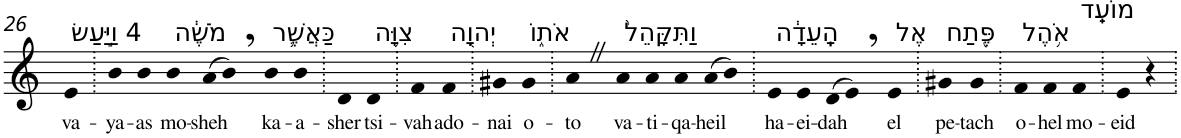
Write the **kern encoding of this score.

**kern	**text
*part1	*part1
*staff1	*staff1
*I"Piano	*
*I'Pno	*
!!LO:PB:g=z
*clefG2	*
*k[]	*
=26	=26
!LO:TX:a:t=4 וַיַּ֣עַשׂ	!
!	!LO:LY:b
4e	va-
=27.	=27.
!	!LO:LY:b
4b	-ya-
!	!LO:LY:b
4b	-as
!LO:TX:a:t=מֹשֶׁ֔ה	!
!	!LO:LY:b
4b	mo-
!	!LO:LY:b
(>8a	-sheh
8b,)	.
!LO:TX:a:t=כַּאֲשֶׁ֛ר	!
!	!LO:LY:b
4b	ka-
!	!LO:LY:b
4b	-a-
=28.	=28.
!	!LO:LY:b
4d	-sher
!LO:TX:a:t=צִוָּ֥ה	!
!	!LO:LY:b
4d	tsi-
=29.	=29.
!	!LO:LY:b
4f	-vah
!LO:TX:a:t=יְהוָ֖ה	!
!	!LO:LY:b
4f	ado-
=30.	=30.
!	!LO:LY:b
4g#X	-nai
!LO:TX:a:t=אֹת֑וֹ	!
!	!LO:LY:b
4g#	o-
=31.	=31.
!	!LO:LY:b
4aZ	-to
!LO:TX:a:t=וַתִּקָּהֵל֙	!
!	!LO:LY:b
4a	va-
!	!LO:LY:b
4a	-ti-
!	!LO:LY:b
4a	-qa-
!	!LO:LY:b
(>8a	-heil
8b)	.
=32.	=32.
!LO:TX:a:t=הָֽעֵדָ֔ה	!
!	!LO:LY:b
4e	ha-
!	!LO:LY:b
4e	-ei-
!	!LO:LY:b
(>8d	-dah
8e,)	.
!LO:TX:a:t=אֶל	!
!	!LO:LY:b
4e	el
=33.	=33.
!LO:TX:a:t=פֶּ֖תַח	!
!	!LO:LY:b
4g#X	pe-
!	!LO:LY:b
4g#	-tach
=34.	=34.
!LO:TX:a:t=אֹ֥הֶל	!
!	!LO:LY:b
4f	o-
!	!LO:LY:b
4f	-hel
!LO:TX:a:t=מוֹעֵֽד	!
!	!LO:LY:b
4f	mo-
=35.	=35.
!	!LO:LY:b
4e	-eid
4r	.
=.	=.
*-	*-
